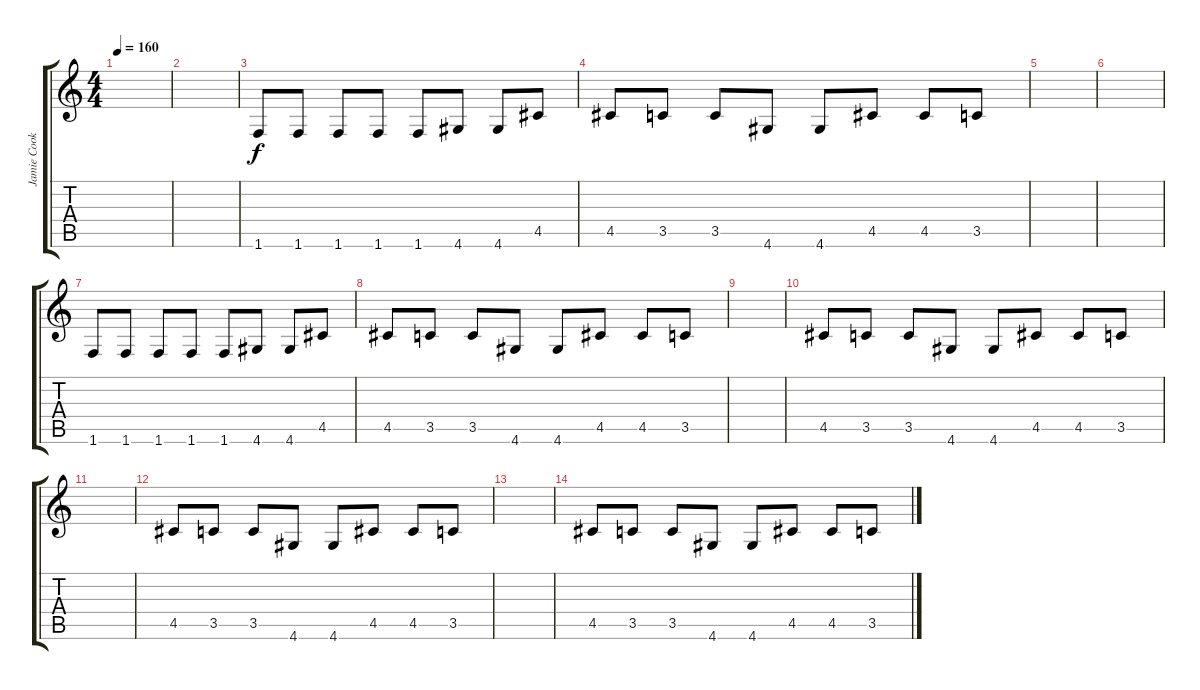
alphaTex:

\track ("Jamie Cook" "Jamie Cook") {instrument distortionguitar}
\staff {score tabs}
\tuning (E4 B3 G3 D3 A2 E2) {hide}
\ts (4 4)
\tempo 160
\clef g2
\ks c
|
|
1.6.8 1.6.8 1.6.8 1.6.8 1.6.8 4.6.8 4.6.8 4.5.8 |
4.5.8 3.5.8 3.5.8 4.6.8 4.6.8 4.5.8 4.5.8 3.5.8 |
|
|
1.6.8 1.6.8 1.6.8 1.6.8 1.6.8 4.6.8 4.6.8 4.5.8 |
4.5.8 3.5.8 3.5.8 4.6.8 4.6.8 4.5.8 4.5.8 3.5.8 |
|
4.5.8 3.5.8 3.5.8 4.6.8 4.6.8 4.5.8 4.5.8 3.5.8 |
|
4.5.8 3.5.8 3.5.8 4.6.8 4.6.8 4.5.8 4.5.8 3.5.8 |
|
4.5.8 3.5.8 3.5.8 4.6.8 4.6.8 4.5.8 4.5.8 3.5.8
